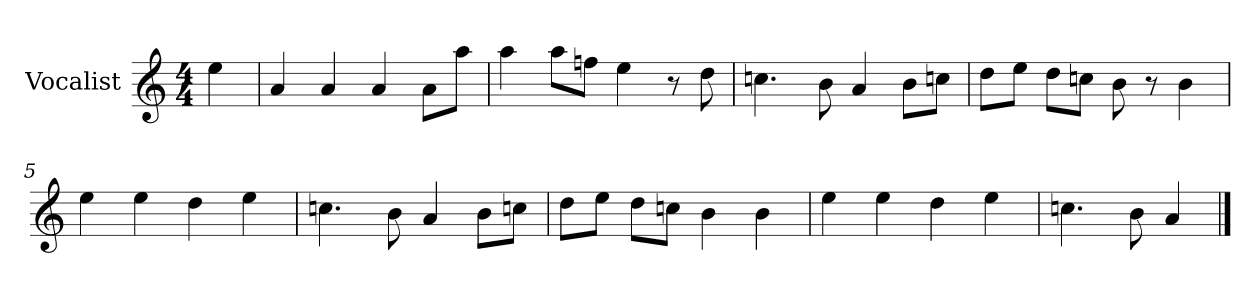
**kern
*part1
*staff1
*I"Vocalist
*k[]
*a:
*M4/4
=
4ee
=1
4a
4a
4a
8aL
8aaJ
=2
4aa
8aaL
8ffnJ
4ee
8r
8dd
=3
4.ccn
8b
4a
8bL
8ccnJ
=4
8ddL
8eeJ
8ddL
8ccnJ
8b
8r
4b
=5
4ee
4ee
4dd
4ee
=6
4.ccn
8b
4a
8bL
8ccnJ
=7
8ddL
8eeJ
8ddL
8ccnJ
4b
4b
=8
4ee
4ee
4dd
4ee
=9
4.ccn
8b
4a
==
*-
